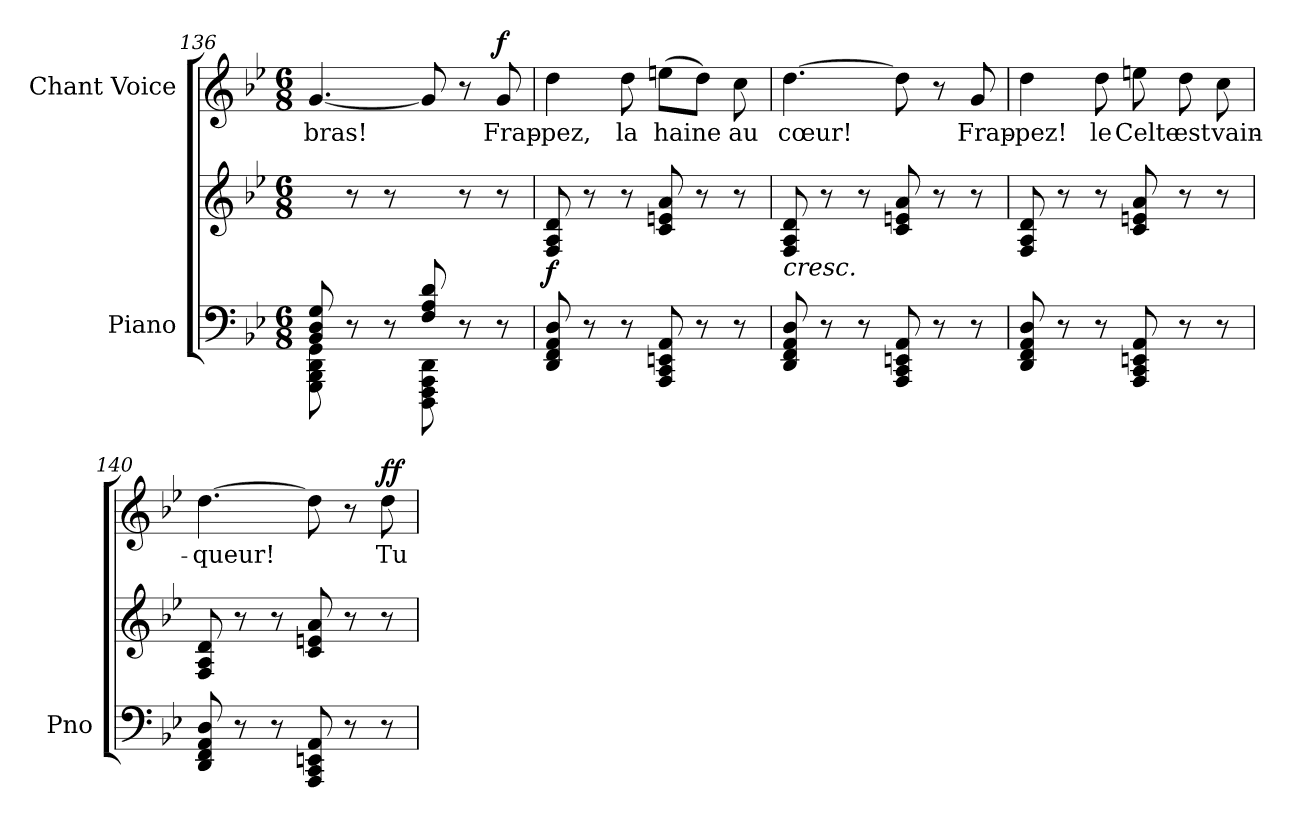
**kern	**kern	**dynam	**kern	**text	**dynam
*part2	*part2	*part2	*part1	*part1	*part1
*staff3	*staff2	*staff2/3	*staff1	*staff1	*staff1
*I"Piano	*	*	*I"Chant Voice	*	*
*I'Pno	*	*	*	*	*
!!LO:LB:g=z
*clefF4	*clefG2	*	*clefG2	*	*
*k[b-e-]	*k[b-e-]	*	*k[b-e-]	*	*
*M6/8	*M6/8	*	*M6/8	*	*
=136	=136	=136	=136	=136	=136
*^	*	*	*	*	*
!	!	!	!	!	!LO:LY:b	!
8BB-/ 8D/ 8G/	8GGG\ 8BBB-\ 8DD\ 8GG\	8ryy	.	[4.g/	bras!	.
4ryy	8r	8r	.	.	.	.
.	8r	8r	.	.	.	.
8F/ 8A/ 8d/	8DDD\ 8FFF\ 8AAA\ 8DD\	8ryy	.	8g/]	.	.
4ryy	8r	8r	.	8r	.	.
!	!	!	!	!	!LO:LY:b	!LO:DY:a
.	8r	8r	.	8g/	Frap-	f
=137	=137	=137	=137	=137	=137	=137
!	!	!	!LO:DY:b	!	!LO:LY:b	!
*v	*v	*	*	*	*	*
8DD/ 8FF/ 8AA/ 8D/	8F/ 8A/ 8d/	f	4dd\	-pez,	.
8r	8r	.	.	.	.
!	!	!	!	!LO:LY:b	!
8r	8r	.	8dd\	la	.
!	!	!	!	!LO:LY:b	!
8AAA/ 8CC/ 8EEn/ 8AA/	8c/ 8en/ 8a/	.	(8een\L	haine	.
8r	8r	.	8dd\J)	.	.
!	!	!	!	!LO:LY:b	!
8r	8r	.	8cc\	au	.
=138	=138	=138	=138	=138	=138
!	!LO:TX:b:i:t=cresc.	!	!	!	!
!	!	!	!	!LO:LY:b	!
8DD/ 8FF/ 8AA/ 8D/	8F/ 8A/ 8d/	.	[4.dd\	cœur!	.
8r	8r	.	.	.	.
8r	8r	.	.	.	.
8AAA/ 8CC/ 8EEn/ 8AA/	8c/ 8en/ 8a/	.	8dd\]	.	.
8r	8r	.	8r	.	.
!	!	!	!	!LO:LY:b	!LO:DY:a
!	!	!	!	!	!LO:DY:n=1:a
8r	8r	.	8g/	Frap-	other-dynamics f
=139	=139	=139	=139	=139	=139
!	!	!	!	!LO:LY:b	!
8DD/ 8FF/ 8AA/ 8D/	8F/ 8A/ 8d/	.	4dd\	-pez!	.
8r	8r	.	.	.	.
!	!	!	!	!LO:LY:b	!
8r	8r	.	8dd\	le	.
!	!	!	!	!LO:LY:b	!
8AAA/ 8CC/ 8EEn/ 8AA/	8c/ 8en/ 8a/	.	8een\	Celte	.
!	!	!	!	!LO:LY:b	!
8r	8r	.	8dd\	est	.
!	!	!	!	!LO:LY:b	!
8r	8r	.	8cc\	vain-	.
=140	=140	=140	=140	=140	=140
!	!	!	!	!LO:LY:b	!
8DD/ 8FF/ 8AA/ 8D/	8F/ 8A/ 8d/	.	[4.dd\	-queur!	.
8r	8r	.	.	.	.
8r	8r	.	.	.	.
8AAA/ 8CC/ 8EEn/ 8AA/	8c/ 8en/ 8a/	.	8dd\]	.	.
8r	8r	.	8r	.	.
!	!	!	!	!LO:LY:b	!LO:DY:a
8r	8r	.	8dd\	Tu-	ff
=	=	=	=	=	=
*-	*-	*-	*-	*-	*-
